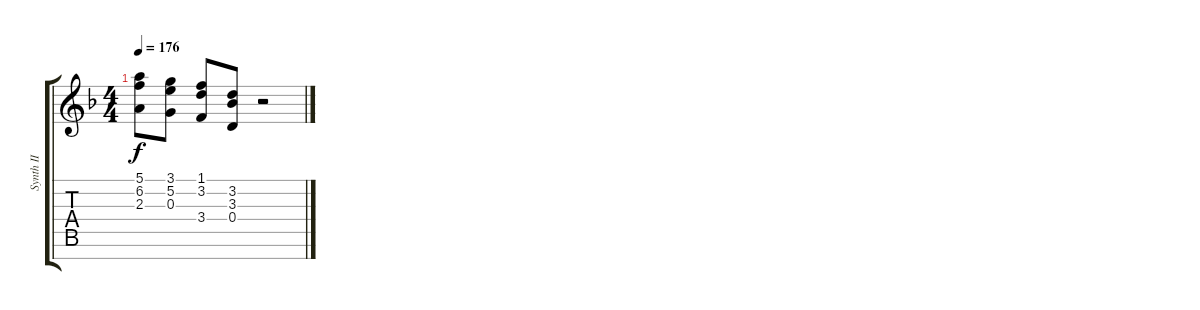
\track ("Synth II" "Synth II") {instrument lead2sawtooth}
\staff {score tabs}
\tuning (E5 B4 G4 D4 A3 E3 B2) {hide}
\ts (4 4)
\tempo 176
\clef g2
\ks f
(5.1 6.2 2.3).8{dy f} (3.1 5.2 0.3).8 (1.1 3.2 3.4).8 (3.2 3.3 0.4).8 r.2
